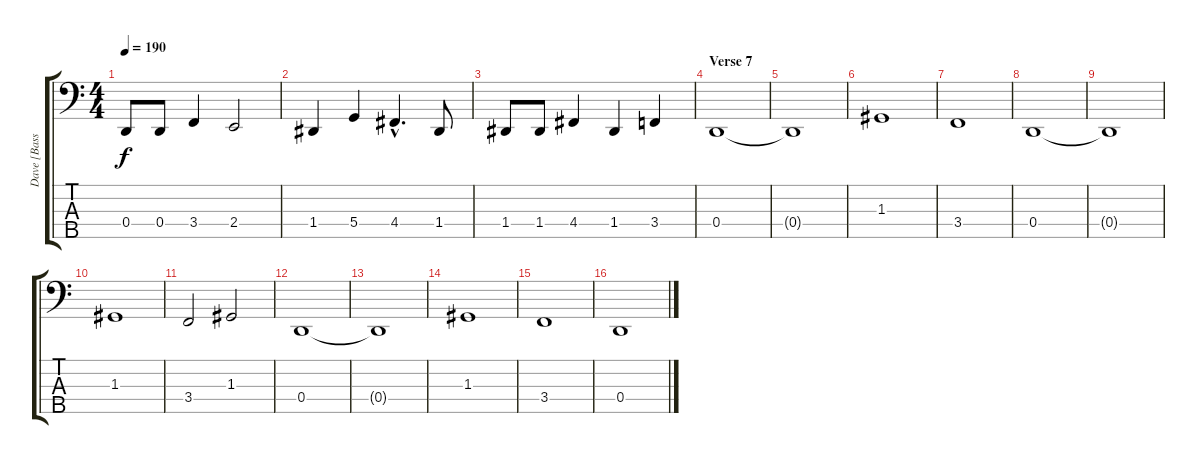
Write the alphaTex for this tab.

\track ("Dave [Bass]" "Dave [Bass") {instrument electricbasspick}
\staff {score tabs}
\tuning (F2 C2 G1 D1 A0) {hide}
\ts (4 4)
\tempo 190
\clef f4
\ks c
0.4.8{dy f} 0.4.8 3.4.4 2.4.2 |
1.4.4 5.4.4 4.4{hac}.4{d} 1.4.8 |
1.4.8 1.4.8 4.4.4 1.4.4 3.4.4 |
\section ("" "Verse 7")
0.4.1 |
0.4{t}.1 |
1.3.1 |
3.4.1 |
0.4.1 |
0.4{t}.1 |
1.3.1 |
3.4.2 1.3.2 |
0.4.1 |
0.4{t}.1 |
1.3.1 |
3.4.1 |
0.4.1
